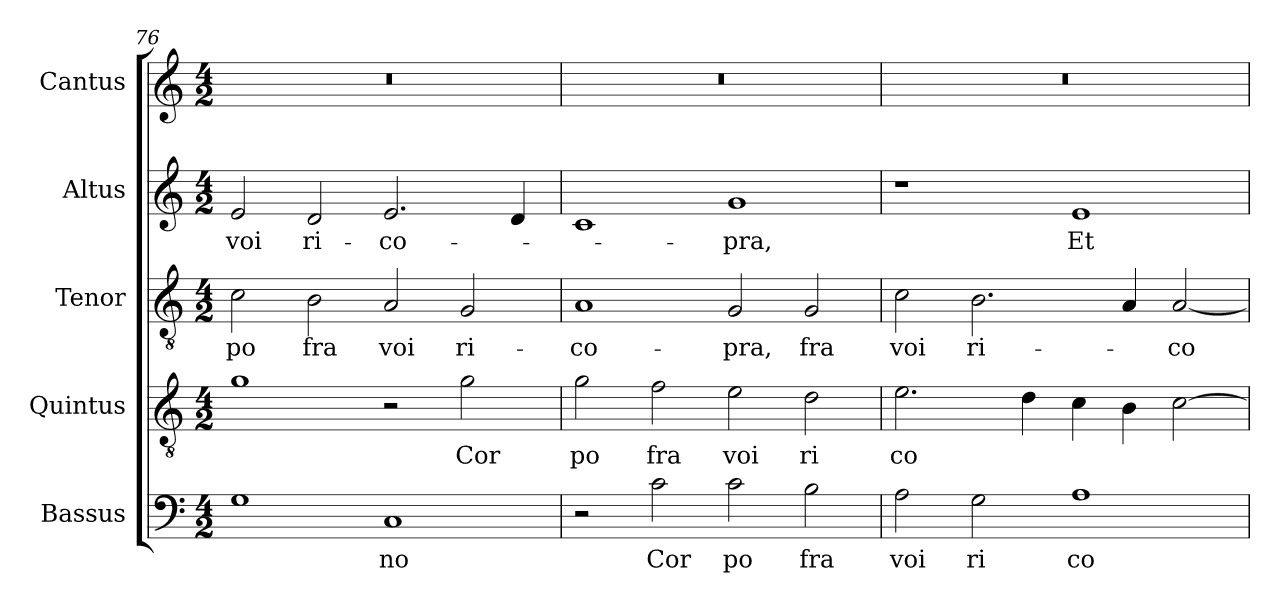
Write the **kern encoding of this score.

**kern	**text	**kern	**text	**kern	**text	**kern	**text	**kern
*part5	*part5	*part4	*part4	*part3	*part3	*part2	*part2	*part1
*staff5	*staff5	*staff4	*staff4	*staff3	*staff3	*staff2	*staff2	*staff1
*I"Bassus	*	*I"Quintus	*	*I"Tenor	*	*I"Altus	*	*I"Cantus
*I'Bassus	*	*I'Quintus	*	*I'Tenor	*	*I'Altus	*	*I'Cantus
*clefF4	*	*clefGv2	*	*clefGv2	*	*clefG2	*	*clefG2
*M4/2	*	*M4/2	*	*M4/2	*	*M4/2	*	*M4/2
=76	=76	=76	=76	=76	=76	=76	=76	=76
!	!	!	!	!	!LO:LY:b:cj	!	!LO:LY:b:cj	!
1G	.	1g	.	2c\	-po	2e/	voi	0r
!	!	!	!	!	!LO:LY:b:cj	!	!LO:LY:b:cj	!
.	.	.	.	2B\	fra	2d/	ri-	.
!	!LO:LY:b:cj	!	!	!	!LO:LY:b:cj	!	!LO:LY:b:cj	!
1C	no	2r	.	2A/	voi	2.e/	-co-	.
!	!	!	!LO:LY:b:cj	!	!LO:LY:b:cj	!	!	!
.	.	2g\	Cor	2G/	ri-	.	.	.
.	.	.	.	.	.	4d/	.	.
=77	=77	=77	=77	=77	=77	=77	=77	=77
!	!	!	!LO:LY:b:cj	!	!LO:LY:b:cj	!	!	!
2r	.	2g\	po	1A	-co-	1c	.	0r
!	!LO:LY:b:cj	!	!LO:LY:b:cj	!	!	!	!	!
2c\	Cor	2f\	fra	.	.	.	.	.
!	!LO:LY:b:cj	!	!LO:LY:b:cj	!	!LO:LY:b:cj	!	!LO:LY:b:cj	!
2c\	po	2e\	voi	2G/	-pra,	1g	-pra,	.
!	!LO:LY:b:cj	!	!LO:LY:b:cj	!	!LO:LY:b:cj	!	!	!
2B\	fra	2d\	ri	2G/	fra	.	.	.
=78	=78	=78	=78	=78	=78	=78	=78	=78
!	!LO:LY:b:cj	!	!LO:LY:b:cj	!	!LO:LY:b:cj	!	!	!
2A\	voi	2.e\	co	2c\	voi	1r	.	0r
!	!LO:LY:b:cj	!	!	!	!LO:LY:b:cj	!	!	!
2G\	ri	.	.	2.B\	ri-	.	.	.
.	.	4d\	.	.	.	.	.	.
!	!LO:LY:b:cj	!	!	!	!	!	!LO:LY:b:cj	!
1A	co	4c\	.	.	.	1e	Et	.
.	.	4B\	.	4A/	.	.	.	.
!	!	!	!	!	!LO:LY:b:cj	!	!	!
.	.	[>2c\	.	[<2A/	-co-	.	.	.
=	=	=	=	=	=	=	=	=
*-	*-	*-	*-	*-	*-	*-	*-	*-
